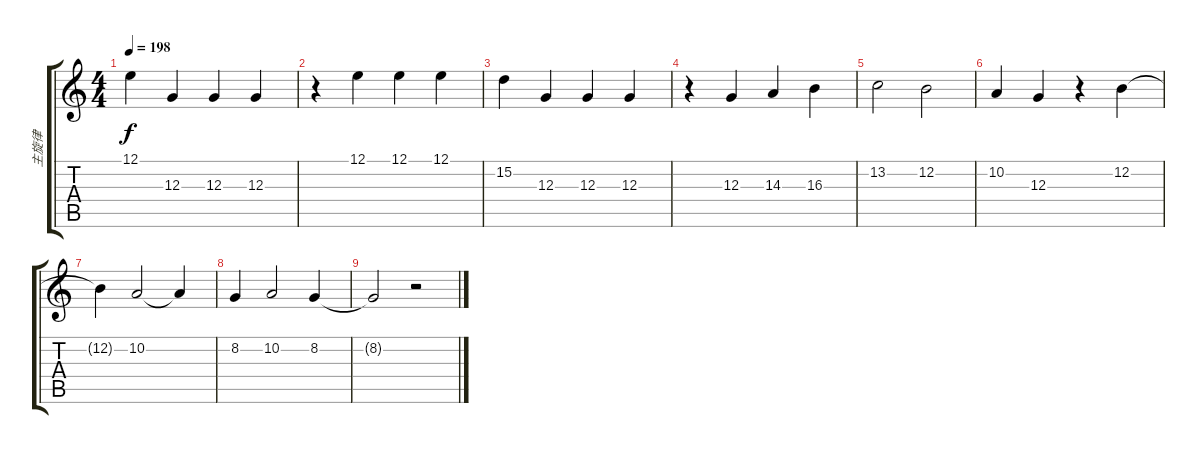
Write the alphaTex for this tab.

\track ("主旋律" "主旋律") {instrument harmonica}
\staff {score tabs}
\tuning (E4 B3 G3 D3 A2 E2) {hide}
\ts (4 4)
\tempo 198
\clef g2
\ks c
12.1.4{dy f} 12.3.4 12.3.4 12.3.4 |
r.4 12.1.4 12.1.4 12.1.4 |
15.2.4 12.3.4 12.3.4 12.3.4 |
r.4 12.3.4 14.3.4 16.3.4 |
13.2.2 12.2.2 |
10.2.4 12.3.4 r.4 12.2.4 |
12.2{t}.4 10.2.2 10.2{t}.4 |
8.2.4 10.2.2 8.2.4 |
8.2{t}.2 r.2
